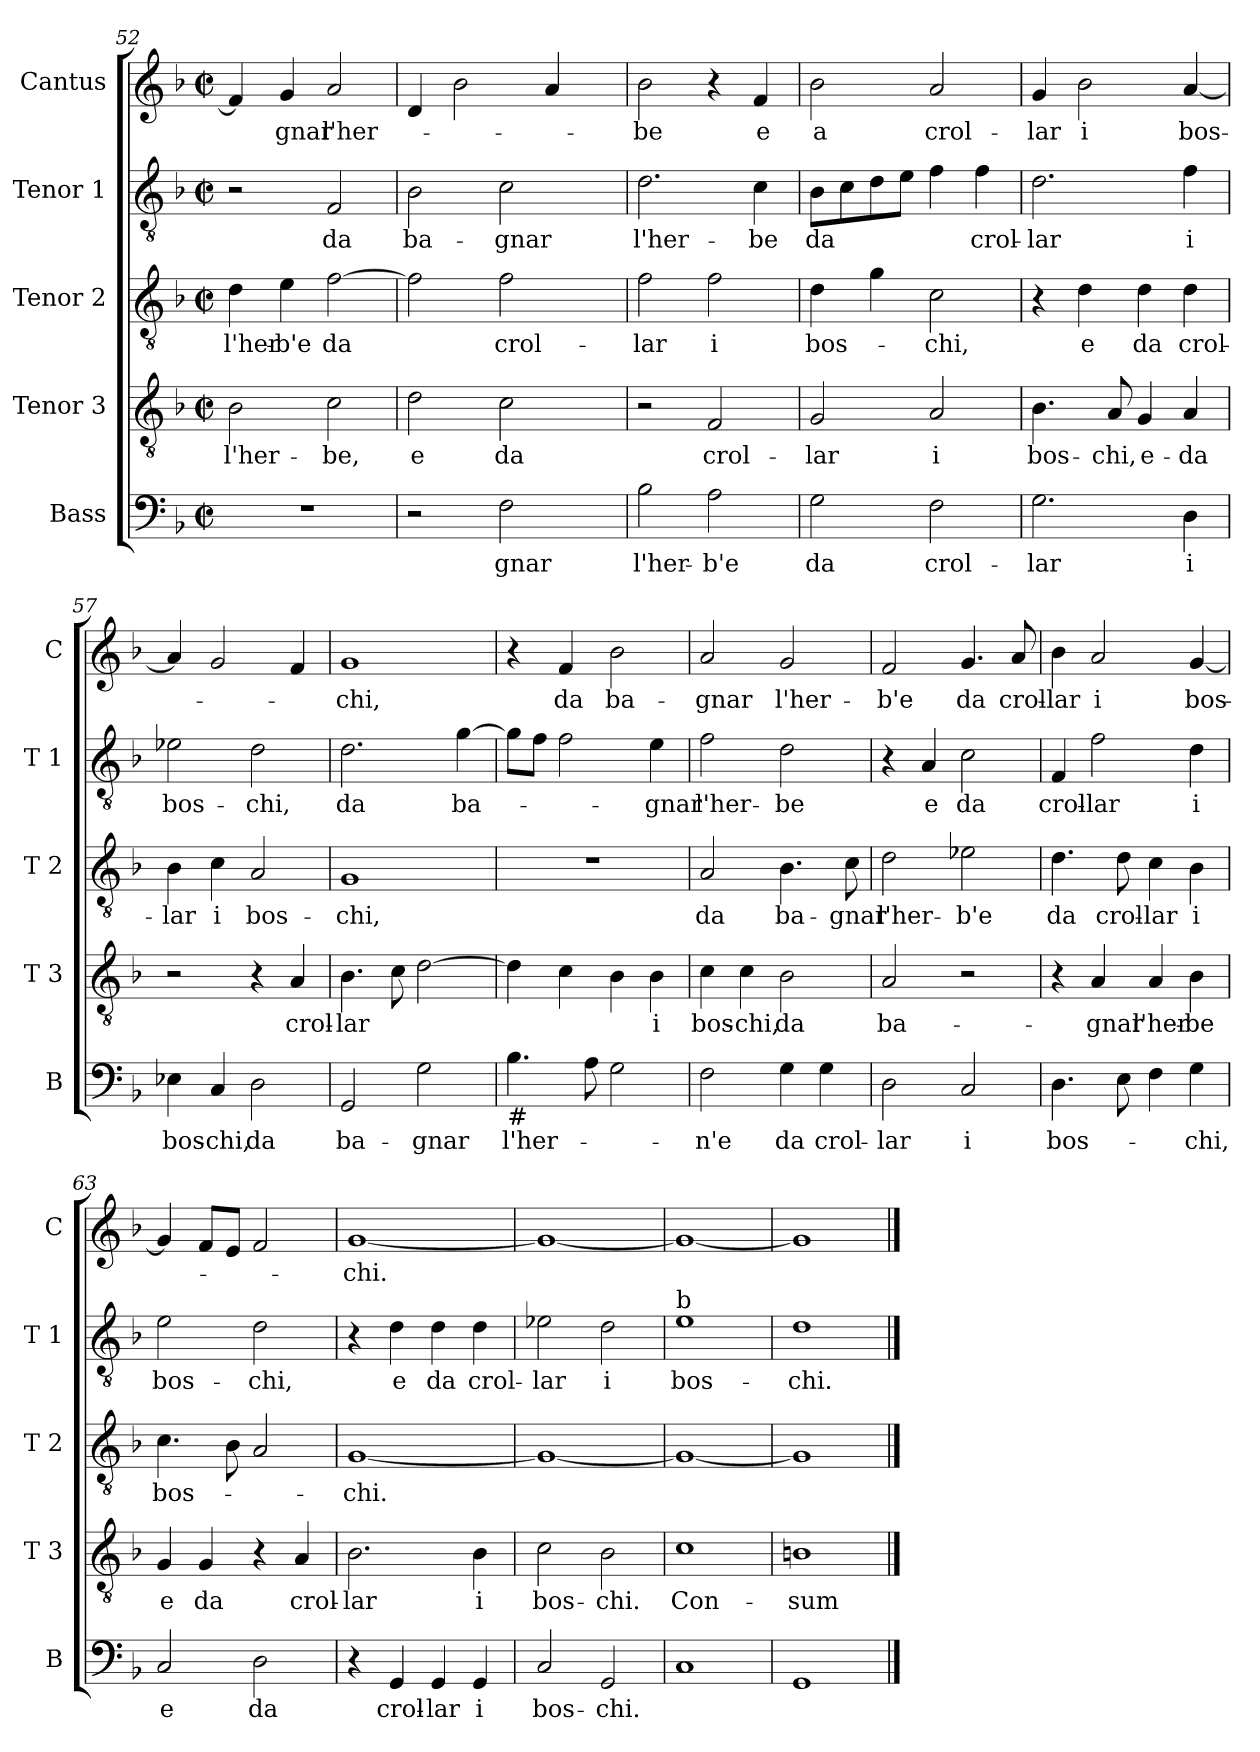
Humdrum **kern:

**kern	**text	**kern	**text	**kern	**text	**kern	**text	**kern	**text
*part5	*part5	*part4	*part4	*part3	*part3	*part2	*part2	*part1	*part1
*staff5	*staff5	*staff4	*staff4	*staff3	*staff3	*staff2	*staff2	*staff1	*staff1
*I"Bass	*	*I"Tenor 3	*	*I"Tenor 2	*	*I"Tenor 1	*	*I"Cantus	*
*I'B	*	*I'T 3	*	*I'T 2	*	*I'T 1	*	*I'C	*
*clefF4	*	*clefGv2	*	*clefGv2	*	*clefGv2	*	*clefG2	*
*k[b-]	*	*k[b-]	*	*k[b-]	*	*k[b-]	*	*k[b-]	*
*F:	*	*F:	*	*F:	*	*F:	*	*F:	*
*M2/2	*	*M2/2	*	*M2/2	*	*M2/2	*	*M2/2	*
*met(c|)	*	*met(c|)	*	*met(c|)	*	*met(c|)	*	*met(c|)	*
=52	=52	=52	=52	=52	=52	=52	=52	=52	=52
1r	.	2B-\	l'her-	4d\	l'her-	2r	.	4f/]	.
.	.	.	.	4e\	-b'e	.	.	4g/	-gnar
.	.	2c\	-be,	[2f\	da	2F/	da	2a/	l'her-
!!LO:PB:g=z
=53	=53	=53	=53	=53	=53	=53	=53	=53	=53
2r	.	2d\	e	2f\]	.	2B-\	ba-	4d/	.
.	.	.	.	.	.	.	.	2b-\	.
2F\	-gnar	2c\	da	2f\	crol-	2c\	-gnar	.	.
.	.	.	.	.	.	.	.	4a/	.
=54	=54	=54	=54	=54	=54	=54	=54	=54	=54
2B-\	l'her-	2r	.	2f\	-lar	2.d\	l'her-	2b-\	-be
2A\	-b'e	2F/	crol-	2f\	i	.	.	4r	.
.	.	.	.	.	.	4c\	-be	4f/	e
=55	=55	=55	=55	=55	=55	=55	=55	=55	=55
2G\	da	2G/	-lar	4d\	bos-	8B-\L	da	2b-\	a
.	.	.	.	.	.	8c\	.	.	.
.	.	.	.	4g\	.	8d\	.	.	.
.	.	.	.	.	.	8e\J	.	.	.
2F\	crol-	2A/	i	2c\	-chi,	4f\	.	2a/	crol-
.	.	.	.	.	.	4f\	crol-	.	.
=56	=56	=56	=56	=56	=56	=56	=56	=56	=56
2.G\	-lar	4.B-\	bos-	4r	.	2.d\	-lar	4g/	-lar
.	.	.	.	4d\	e	.	.	2b-\	i
.	.	8A/	-chi,	.	.	.	.	.	.
.	.	4G/	e-	4d\	da	.	.	.	.
4D\	i	4A/	-da	4d\	crol-	4f\	i	[4a/	bos-
=57	=57	=57	=57	=57	=57	=57	=57	=57	=57
4E-X\	bos-	2r	.	4B-\	-lar	2e-X\	bos-	4a/]	.
4C/	-chi,	.	.	4c\	i	.	.	2g/	.
2D\	da	4r	.	2A/	bos-	2d\	-chi,	.	.
.	.	4A/	crol-	.	.	.	.	4f/	.
!!LO:LB:g=z
=58	=58	=58	=58	=58	=58	=58	=58	=58	=58
2GG/	ba-	4.B-\	-lar	1G	-chi,	2.d\	da	1g	-chi,
.	.	8c\	.	.	.	.	.	.	.
2G\	-gnar	[2d\	.	.	.	.	.	.	.
.	.	.	.	.	.	[4g\	ba-	.	.
=59	=59	=59	=59	=59	=59	=59	=59	=59	=59
!LO:TX:b:t=#	!	!	!	!	!	!	!	!	!
4.B-\	l'her-	4d\]	.	1r	.	8g\L]	.	4r	.
.	.	.	.	.	.	8f\J	.	.	.
.	.	4c\	.	.	.	2f\	.	4f/	da
8A\	.	.	.	.	.	.	.	.	.
2G\	.	4B-\	.	.	.	.	.	2b-\	ba-
.	.	4B-\	i	.	.	4e\	-gnar	.	.
=60	=60	=60	=60	=60	=60	=60	=60	=60	=60
2F\	-n'e	4c\	bos-	2A/	da	2f\	l'her-	2a/	-gnar
.	.	4c\	-chi,	.	.	.	.	.	.
4G\	da	2B-\	da	4.B-\	ba-	2d\	-be	2g/	l'her-
4G\	crol-	.	.	.	.	.	.	.	.
.	.	.	.	8c\	-gnar	.	.	.	.
=61	=61	=61	=61	=61	=61	=61	=61	=61	=61
2D\	-lar	2A/	ba-	2d\	l'her-	4r	.	2f/	-b'e
.	.	.	.	.	.	4A/	e	.	.
2C/	i	2r	.	2e-X\	-b'e	2c\	da	4.g/	da
.	.	.	.	.	.	.	.	8a/	crol-
=62	=62	=62	=62	=62	=62	=62	=62	=62	=62
4.D\	bos-	4r	.	4.d\	da	4F/	crol-	4b-\	-lar
.	.	4A/	-gnar	.	.	2f\	-lar	2a/	i
8E\	.	.	.	8d\	crol-	.	.	.	.
4F\	.	4A/	l'her-	4c\	-lar	.	.	.	.
4G\	-chi,	4B-\	-be	4B-\	i	4d\	i	[4g/	bos-
!!LO:LB:g=z
=63	=63	=63	=63	=63	=63	=63	=63	=63	=63
2C/	e	4G/	e	4.c\	bos-	2e\	bos-	4g/]	.
.	.	4G/	da	.	.	.	.	8f/L	.
.	.	.	.	8B-\	.	.	.	8e/J	.
2D\	da	4r	.	2A/	.	2d\	-chi,	2f/	.
.	.	4A/	crol-	.	.	.	.	.	.
=64	=64	=64	=64	=64	=64	=64	=64	=64	=64
4r	.	2.B-\	-lar	[1G	-chi.	4r	.	[1g	-chi.
4GG/	crol-	.	.	.	.	4d\	e	.	.
4GG/	-lar	.	.	.	.	4d\	da	.	.
4GG/	i	4B-\	i	.	.	4d\	crol-	.	.
=65	=65	=65	=65	=65	=65	=65	=65	=65	=65
2C/	bos-	2c\	bos-	1G_	.	2e-X\	-lar	1g_	.
2GG/	-chi.	2B-\	-chi.	.	.	2d\	i	.	.
=66	=66	=66	=66	=66	=66	=66	=66	=66	=66
!	!	!	!	!	!	!LO:TX:a:t=b	!	!	!
1C	.	1c	Con-	1G_	.	1e	bos-	1g_	.
=67	=67	=67	=67	=67	=67	=67	=67	=67	=67
1GG	.	1Bn	-sum-	1G]	.	1d	-chi.	1g]	.
==	==	==	==	==	==	==	==	==	==
*-	*-	*-	*-	*-	*-	*-	*-	*-	*-
